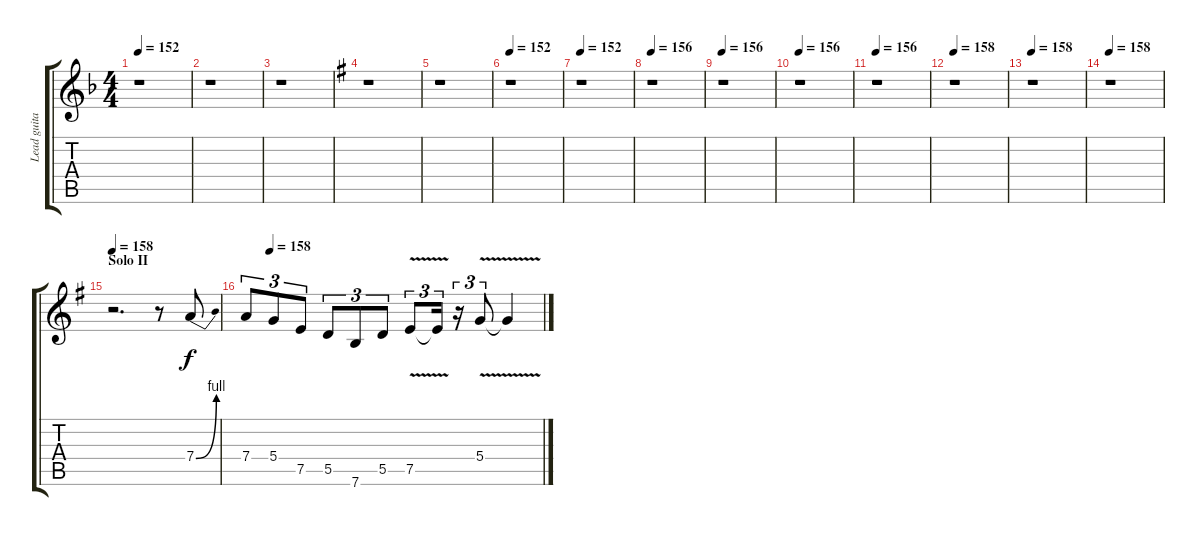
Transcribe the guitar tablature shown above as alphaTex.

\track ("Lead guitar" "Lead guita") {instrument distortionguitar}
\staff {score tabs}
\tuning (E4 B3 G3 D3 A2 E2) {hide}
\ts (4 4)
\tempo 152
\clef g2
\ks dminor
r.1{dy f} |
r.1 |
r.1 |
\ks eminor
r.1 |
r.1 |
\tempo 152
r.1 |
\tempo 152
r.1 |
\tempo 156
r.1 |
\tempo 156
r.1 |
\tempo 156
r.1 |
\tempo 156
r.1 |
\tempo 158
r.1 |
\tempo 158
r.1 |
\tempo 158
r.1 |
\section ("" "Solo II")
\tempo 158
r.2{d volume 16 balance 5} r.8 7.4{be (bend 0 0 60 4)}.8 |
\tempo (158 0.08333333333333333)
7.4.8{tu (3 2)} 5.4.8{tu (3 2)} 7.5.8{tu (3 2)} 5.5.8{tu (3 2)} 7.6.8{tu (3 2)} 5.5.8{tu (3 2)} 7.5{v}.8{tu (3 2)} 7.5{t}.16{tu (3 2)} r.16{tu (3 2)} 5.4{v}.8{tu (3 2)} 5.4{t}.4
